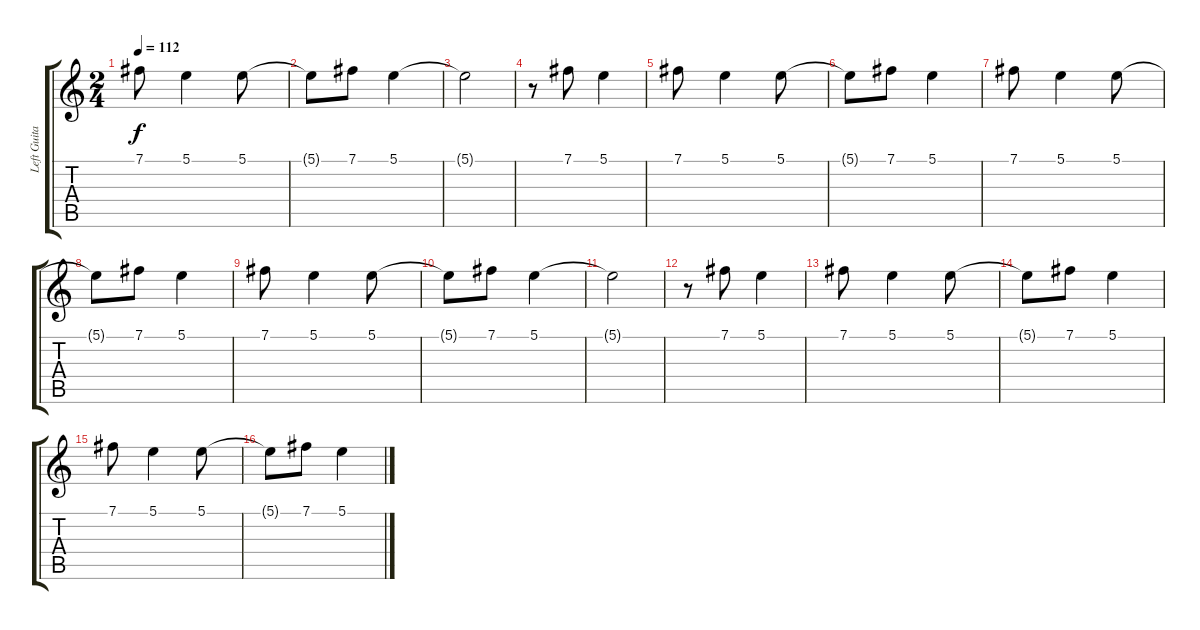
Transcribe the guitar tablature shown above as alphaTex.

\track ("Left Guitar" "Left Guita") {instrument overdrivenguitar}
\staff {score tabs}
\tuning (B3 Gb3 D3 A2 E2 B1) {hide}
\ts (2 4)
\tempo 112
\clef g2
\ks c
7.1.8{dy f} 5.1.4 5.1.8 |
5.1{t}.8 7.1.8 5.1.4 |
5.1{t}.2 |
r.8 7.1.8 5.1.4 |
7.1.8 5.1.4 5.1.8 |
5.1{t}.8 7.1.8 5.1.4 |
7.1.8 5.1.4 5.1.8 |
5.1{t}.8 7.1.8 5.1.4 |
7.1.8 5.1.4 5.1.8 |
5.1{t}.8 7.1.8 5.1.4 |
5.1{t}.2 |
r.8 7.1.8 5.1.4 |
7.1.8 5.1.4 5.1.8 |
5.1{t}.8 7.1.8 5.1.4 |
7.1.8 5.1.4 5.1.8 |
5.1{t}.8 7.1.8 5.1.4
